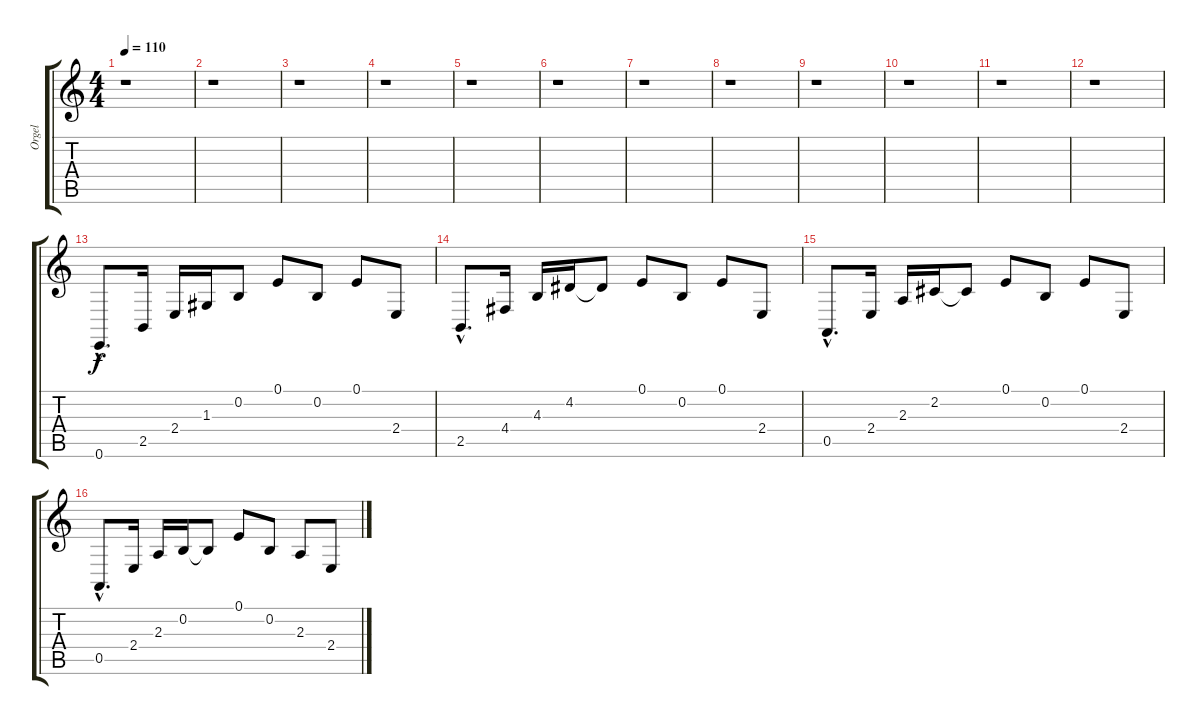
\track ("Orgel" "Orgel") {instrument percussiveorgan}
\staff {score tabs}
\tuning (E4 B3 G3 D3 A2 E2) {hide}
\ts (4 4)
\tempo 110
\clef g2
\ks c
r.1{dy f instrument percussiveorgan} |
r.1 |
r.1 |
r.1 |
r.1 |
r.1 |
r.1 |
r.1 |
r.1 |
r.1 |
r.1 |
r.1 |
0.6{hac}.8{d} 2.5.16 2.4.16 1.3.16 0.2.8 0.1.8 0.2.8 0.1.8 2.4.8 |
2.5{hac}.8{d} 4.4.16 4.3.16 4.2.16 4.2{t}.8 0.1.8 0.2.8 0.1.8 2.4.8 |
0.5{hac}.8{d} 2.4.16 2.3.16 2.2.16 2.2{t}.8 0.1.8 0.2.8 0.1.8 2.4.8 |
0.5{hac}.8{d} 2.4.16 2.3.16 0.2.16 0.2{t}.8 0.1.8 0.2.8 2.3.8 2.4.8
